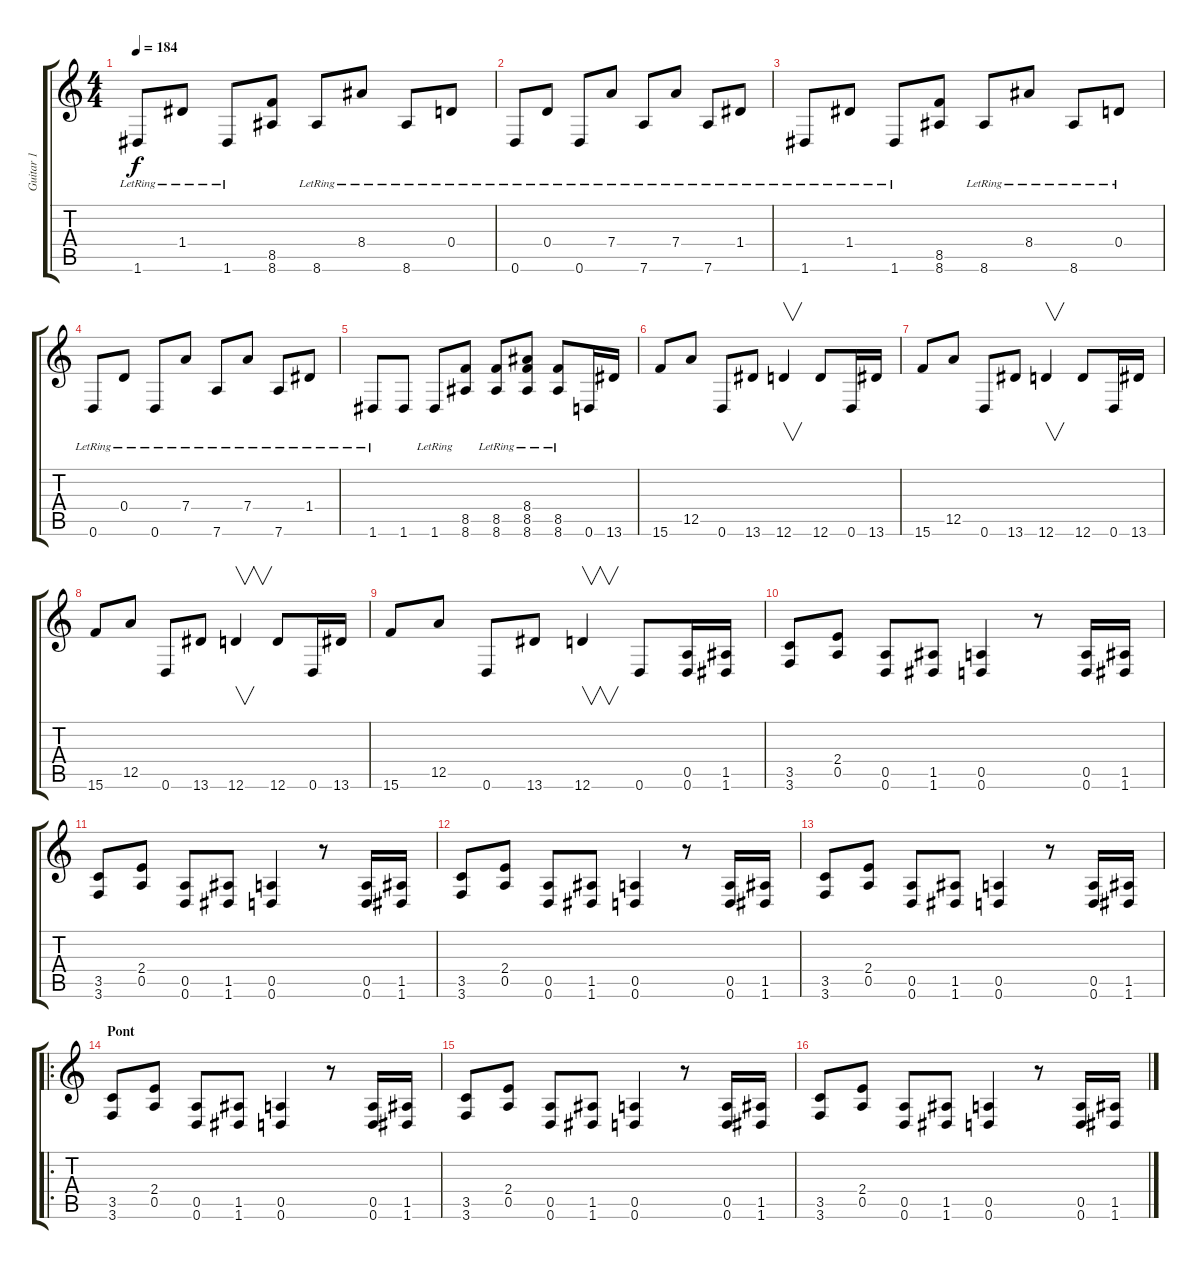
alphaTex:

\track ("Guitar 1" "Guitar 1") {instrument overdrivenguitar}
\staff {score tabs}
\tuning (E4 B3 G3 D3 A2 D2) {hide}
\ts (4 4)
\tempo 184
\clef g2
\ks c
1.6{lr}.8{dy f} 1.4{lr}.8 1.6{lr}.8 (8.5 8.6).8 8.6{lr}.8 8.4{lr}.8 8.6{lr}.8 0.4{lr}.8 |
0.6{lr}.8 0.4{lr}.8 0.6{lr}.8 7.4{lr}.8 7.6{lr}.8 7.4{lr}.8 7.6{lr}.8 1.4{lr}.8 |
1.6{lr}.8 1.4{lr}.8 1.6{lr}.8 (8.5 8.6).8 8.6{lr}.8 8.4{lr}.8 8.6{lr}.8 0.4{lr}.8 |
0.6{lr}.8 0.4{lr}.8 0.6{lr}.8 7.4{lr}.8 7.6{lr}.8 7.4{lr}.8 7.6{lr}.8 1.4{lr}.8 |
1.6{lr}.8 1.6.8 1.6{lr}.8 (8.5 8.6).8 (8.5 8.6{lr}).8 (8.4{lr} 8.5 8.6).8 (8.5 8.6{lr}).8 0.6.16 13.6.16 |
15.6.8 12.5.8 0.6.8 13.6.8 12.6.4{v} 12.6.8 0.6.16 13.6.16 |
15.6.8 12.5.8 0.6.8 13.6.8 12.6.4{v} 12.6.8 0.6.16 13.6.16 |
15.6.8 12.5.8 0.6.8 13.6.8 12.6.4{v} 12.6.8 0.6.16 13.6.16 |
15.6.8 12.5.8 0.6.8 13.6.8 12.6.4{v} 0.6.8 (0.5 0.6).16 (1.5 1.6).16 |
(3.5 3.6).8 (2.4 0.5).8 (0.5 0.6).8 (1.5 1.6).8 (0.5 0.6).4 r.8 (0.5 0.6).16 (1.5 1.6).16 |
(3.5 3.6).8 (2.4 0.5).8 (0.5 0.6).8 (1.5 1.6).8 (0.5 0.6).4 r.8 (0.5 0.6).16 (1.5 1.6).16 |
(3.5 3.6).8 (2.4 0.5).8 (0.5 0.6).8 (1.5 1.6).8 (0.5 0.6).4 r.8 (0.5 0.6).16 (1.5 1.6).16 |
(3.5 3.6).8 (2.4 0.5).8 (0.5 0.6).8 (1.5 1.6).8 (0.5 0.6).4 r.8 (0.5 0.6).16 (1.5 1.6).16 |
\ro
\section ("" "Pont")
(3.5 3.6).8 (2.4 0.5).8 (0.5 0.6).8 (1.5 1.6).8 (0.5 0.6).4 r.8 (0.5 0.6).16 (1.5 1.6).16 |
(3.5 3.6).8 (2.4 0.5).8 (0.5 0.6).8 (1.5 1.6).8 (0.5 0.6).4 r.8 (0.5 0.6).16 (1.5 1.6).16 |
(3.5 3.6).8 (2.4 0.5).8 (0.5 0.6).8 (1.5 1.6).8 (0.5 0.6).4 r.8 (0.5 0.6).16 (1.5 1.6).16
